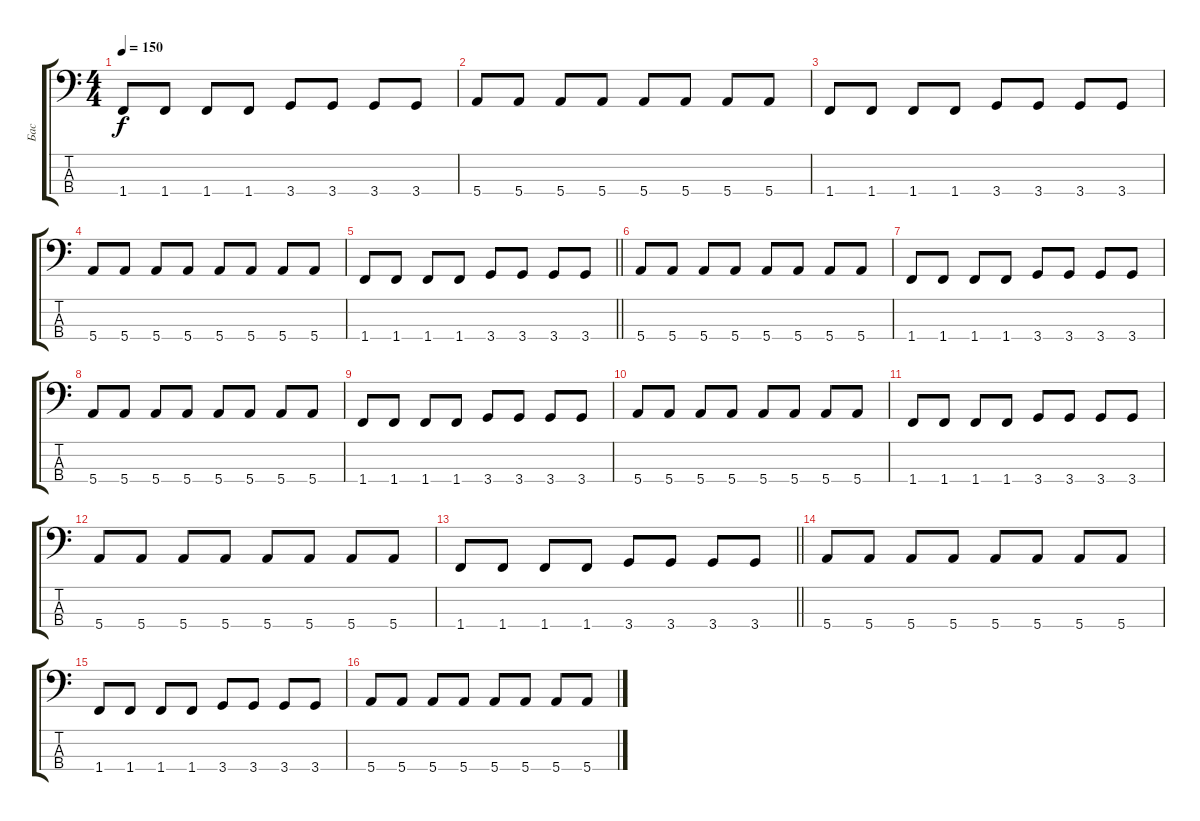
\track ("Бас" "Бас") {instrument electricbassfinger}
\staff {score tabs}
\tuning (G2 D2 A1 E1) {hide}
\ts (4 4)
\tempo 150
\clef f4
\ks c
1.4.8{dy f} 1.4.8 1.4.8 1.4.8 3.4.8 3.4.8 3.4.8 3.4.8 |
5.4.8 5.4.8 5.4.8 5.4.8 5.4.8 5.4.8 5.4.8 5.4.8 |
1.4.8 1.4.8 1.4.8 1.4.8 3.4.8 3.4.8 3.4.8 3.4.8 |
5.4.8 5.4.8 5.4.8 5.4.8 5.4.8 5.4.8 5.4.8 5.4.8 |
\barLineRight lightlight
1.4.8 1.4.8 1.4.8 1.4.8 3.4.8 3.4.8 3.4.8 3.4.8 |
\section ("" " ")
5.4.8 5.4.8 5.4.8 5.4.8 5.4.8 5.4.8 5.4.8 5.4.8 |
1.4.8 1.4.8 1.4.8 1.4.8 3.4.8 3.4.8 3.4.8 3.4.8 |
5.4.8 5.4.8 5.4.8 5.4.8 5.4.8 5.4.8 5.4.8 5.4.8 |
1.4.8 1.4.8 1.4.8 1.4.8 3.4.8 3.4.8 3.4.8 3.4.8 |
5.4.8 5.4.8 5.4.8 5.4.8 5.4.8 5.4.8 5.4.8 5.4.8 |
1.4.8 1.4.8 1.4.8 1.4.8 3.4.8 3.4.8 3.4.8 3.4.8 |
5.4.8 5.4.8 5.4.8 5.4.8 5.4.8 5.4.8 5.4.8 5.4.8 |
\barLineRight lightlight
1.4.8 1.4.8 1.4.8 1.4.8 3.4.8 3.4.8 3.4.8 3.4.8 |
\section ("" " ")
5.4.8 5.4.8 5.4.8 5.4.8 5.4.8 5.4.8 5.4.8 5.4.8 |
1.4.8 1.4.8 1.4.8 1.4.8 3.4.8 3.4.8 3.4.8 3.4.8 |
5.4.8 5.4.8 5.4.8 5.4.8 5.4.8 5.4.8 5.4.8 5.4.8
